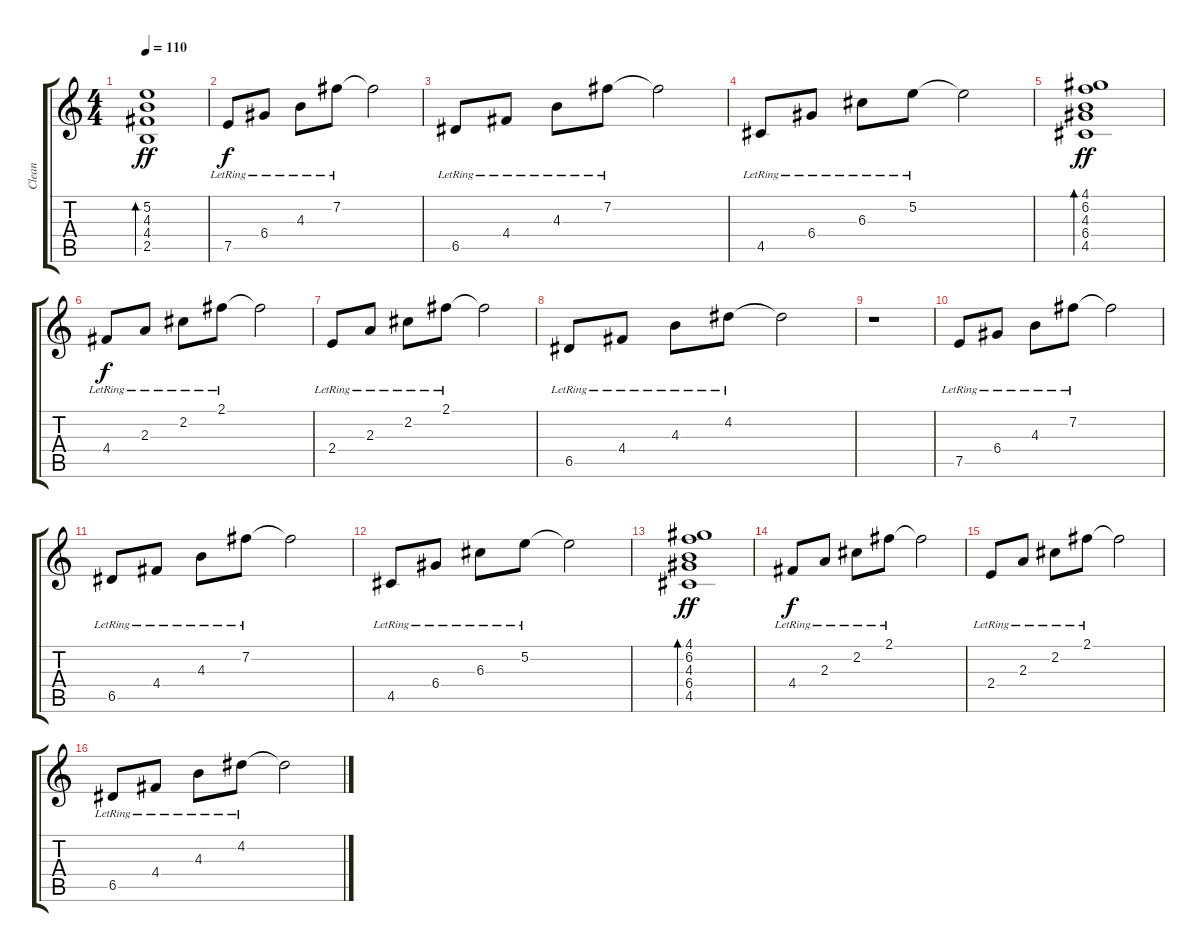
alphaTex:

\track ("Clean" "Clean") {instrument electricguitarclean}
\staff {score tabs}
\tuning (E4 B3 G3 D3 A2 E2) {hide}
\ts (4 4)
\tempo 110
\clef g2
\ks c
(5.2 4.3 4.4 2.5).1{bd 120 dy ff} |
7.5{lr}.8{dy f instrument electricguitarclean} 6.4{lr}.8 4.3{lr}.8 7.2{lr}.8 7.2{t}.2 |
6.5{lr}.8 4.4{lr}.8 4.3{lr}.8 7.2{lr}.8 7.2{t}.2 |
4.5{lr}.8 6.4{lr}.8 6.3{lr}.8 5.2{lr}.8 5.2{t}.2 |
(4.1 6.2 4.3 6.4 4.5).1{bd 120 dy ff} |
4.4{lr}.8{dy f} 2.3{lr}.8 2.2{lr}.8 2.1{lr}.8 2.1{t}.2 |
2.4{lr}.8 2.3{lr}.8 2.2{lr}.8 2.1{lr}.8 2.1{t}.2 |
6.5{lr}.8 4.4{lr}.8 4.3{lr}.8 4.2{lr}.8 4.2{t}.2 |
r.1 |
7.5{lr}.8 6.4{lr}.8 4.3{lr}.8 7.2{lr}.8 7.2{t}.2 |
6.5{lr}.8 4.4{lr}.8 4.3{lr}.8 7.2{lr}.8 7.2{t}.2 |
4.5{lr}.8 6.4{lr}.8 6.3{lr}.8 5.2{lr}.8 5.2{t}.2 |
(4.1 6.2 4.3 6.4 4.5).1{bd 120 dy ff} |
4.4{lr}.8{dy f} 2.3{lr}.8 2.2{lr}.8 2.1{lr}.8 2.1{t}.2 |
2.4{lr}.8 2.3{lr}.8 2.2{lr}.8 2.1{lr}.8 2.1{t}.2 |
6.5{lr}.8 4.4{lr}.8 4.3{lr}.8 4.2{lr}.8 4.2{t}.2
